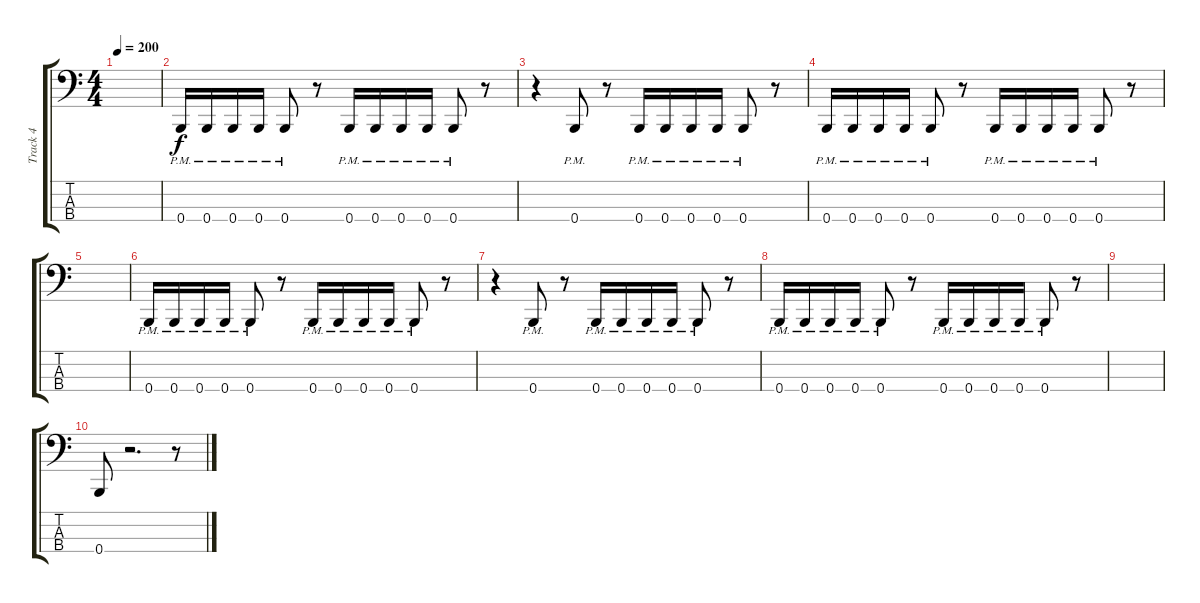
\track ("Track 4" "Track 4") {instrument electricbasspick}
\staff {score tabs}
\tuning (E2 B1 Gb1 B0) {hide}
\ts (4 4)
\tempo 200
\clef f4
\ks c
|
0.4{pm}.16 0.4{pm}.16 0.4{pm}.16 0.4{pm}.16 0.4{pm}.8 r.8 0.4{pm}.16 0.4{pm}.16 0.4{pm}.16 0.4{pm}.16 0.4{pm}.8 r.8 |
r.4 0.4{pm}.8 r.8 0.4{pm}.16 0.4{pm}.16 0.4{pm}.16 0.4{pm}.16 0.4{pm}.8 r.8 |
0.4{pm}.16 0.4{pm}.16 0.4{pm}.16 0.4{pm}.16 0.4{pm}.8 r.8 0.4{pm}.16 0.4{pm}.16 0.4{pm}.16 0.4{pm}.16 0.4{pm}.8 r.8 |
|
0.4{pm}.16 0.4{pm}.16 0.4{pm}.16 0.4{pm}.16 0.4{pm}.8 r.8 0.4{pm}.16 0.4{pm}.16 0.4{pm}.16 0.4{pm}.16 0.4{pm}.8 r.8 |
r.4 0.4{pm}.8 r.8 0.4{pm}.16 0.4{pm}.16 0.4{pm}.16 0.4{pm}.16 0.4{pm}.8 r.8 |
0.4{pm}.16 0.4{pm}.16 0.4{pm}.16 0.4{pm}.16 0.4{pm}.8 r.8 0.4{pm}.16 0.4{pm}.16 0.4{pm}.16 0.4{pm}.16 0.4{pm}.8 r.8 |
|
0.4.8 r.2{d} r.8
